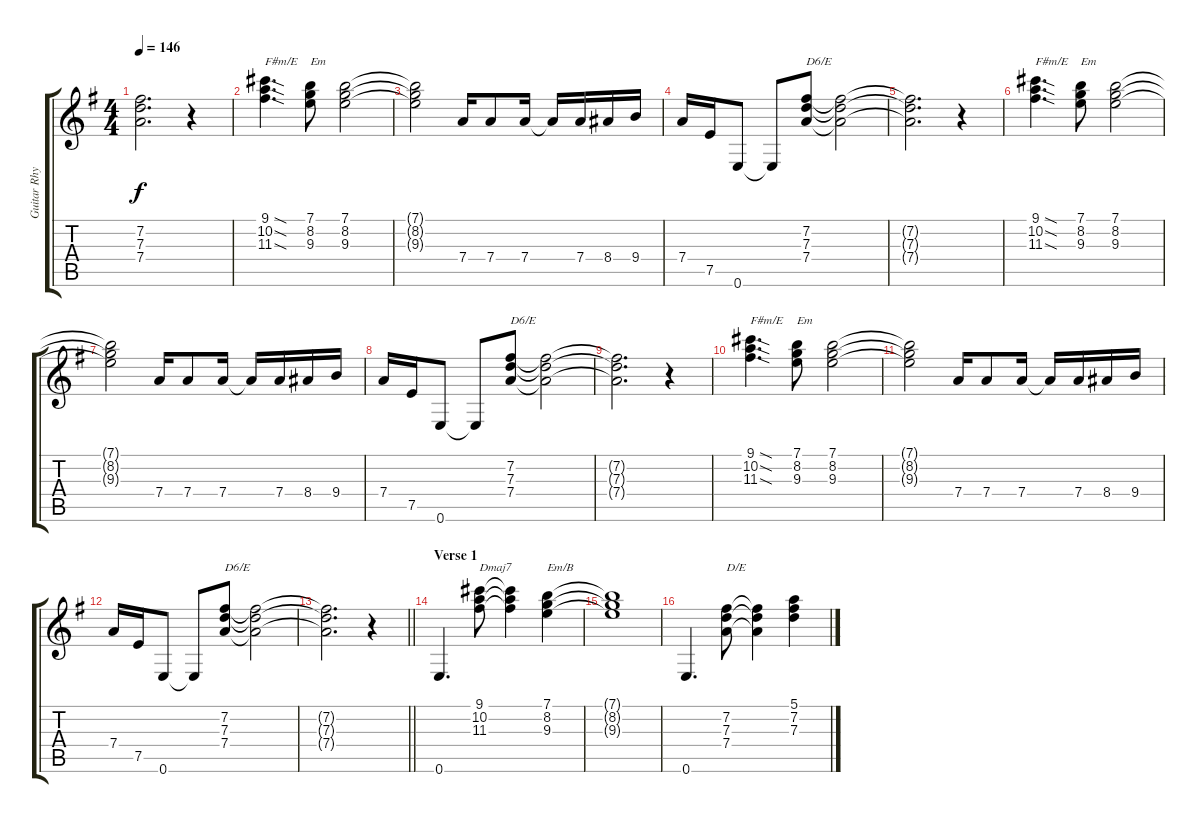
\track ("Guitar Rhythm 4" "Guitar Rhy") {instrument overdrivenguitar}
\staff {score tabs}
\tuning (E4 B3 G3 D3 A2 E2) {hide}
\ts (4 4)
\tempo 146
\clef g2
\ks g
(7.2{t} 7.3{t} 7.4{t}).2{d dy f} r.4 |
(9.1{sod} 10.2{sod} 11.3{sod}).4{d txt "F#m/E"} (7.1 8.2 9.3).8{txt "Em"} (7.1 8.2 9.3).2 |
(7.1{t} 8.2{t} 9.3{t}).2 7.4.16 7.4.8 7.4.16 7.4{t}.16 7.4.16 8.4.16 9.4.16 |
7.4.16 7.5.16 0.6.8 0.6{t}.8 (7.2 7.3 7.4).8{txt "D6/E"} (7.2{t} 7.3{t} 7.4{t}).2 |
(7.2{t} 7.3{t} 7.4{t}).2{d} r.4 |
(9.1{sod} 10.2{sod} 11.3{sod}).4{d txt "F#m/E"} (7.1 8.2 9.3).8{txt "Em"} (7.1 8.2 9.3).2 |
(7.1{t} 8.2{t} 9.3{t}).2 7.4.16 7.4.8 7.4.16 7.4{t}.16 7.4.16 8.4.16 9.4.16 |
7.4.16 7.5.16 0.6.8 0.6{t}.8 (7.2 7.3 7.4).8{txt "D6/E"} (7.2{t} 7.3{t} 7.4{t}).2 |
(7.2{t} 7.3{t} 7.4{t}).2{d} r.4 |
(9.1{sod} 10.2{sod} 11.3{sod}).4{d txt "F#m/E"} (7.1 8.2 9.3).8{txt "Em"} (7.1 8.2 9.3).2 |
(7.1{t} 8.2{t} 9.3{t}).2 7.4.16 7.4.8 7.4.16 7.4{t}.16 7.4.16 8.4.16 9.4.16 |
7.4.16 7.5.16 0.6.8 0.6{t}.8 (7.2 7.3 7.4).8{txt "D6/E"} (7.2{t} 7.3{t} 7.4{t}).2 |
\barLineRight lightlight
(7.2{t} 7.3{t} 7.4{t}).2{d} r.4 |
\section ("" "Verse 1")
0.6.4{d} (9.1 10.2 11.3).8{txt "Dmaj7"} (9.1{t} 10.2{t} 11.3{t}).4 (7.1 8.2 9.3).4{txt "Em/B"} |
(7.1{t} 8.2{t} 9.3{t}).1 |
0.6.4{d} (7.2 7.3 7.4).8{txt "D/E"} (7.2{t} 7.3{t} 7.4{t}).4 (5.1 7.2 7.3).4
